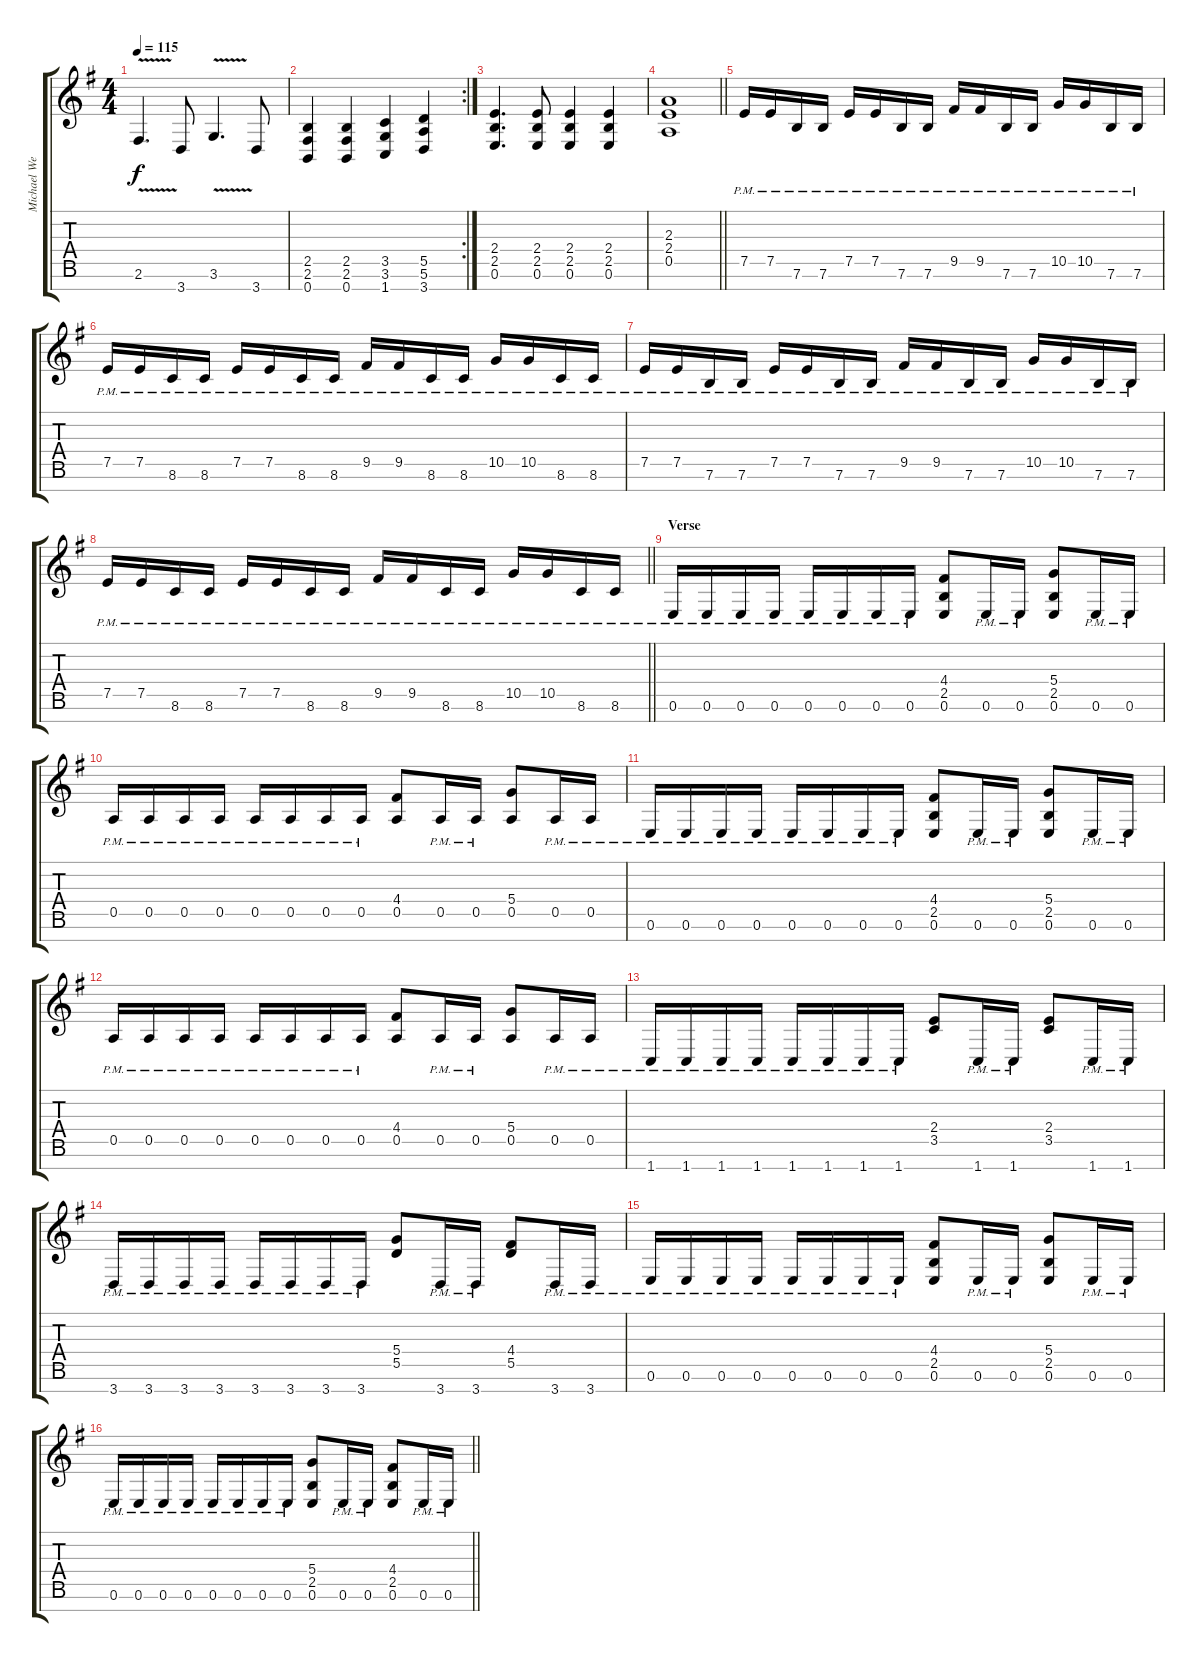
\track ("Michael Weikath" "Michael We") {instrument distortionguitar}
\staff {score tabs}
\tuning (E4 B3 G3 D3 A2 E2 B1) {hide}
\ts (4 4)
\tempo 115
\clef g2
\ks eminor
2.6{v}.4{d dy f} 3.7.8 3.6{v}.4{d} 3.7.8 |
\rc 2
(2.5 2.6 0.7).4 (2.5 2.6 0.7).4 (3.5 3.6 1.7).4 (5.5 5.6 3.7).4 |
(2.4 2.5 0.6).4{d} (2.4 2.5 0.6).8 (2.4 2.5 0.6).4 (2.4 2.5 0.6).4 |
\barLineRight lightlight
(2.3 2.4 0.5).1 |
7.5{pm}.16 7.5{pm}.16 7.6{pm}.16 7.6{pm}.16 7.5{pm}.16 7.5{pm}.16 7.6{pm}.16 7.6{pm}.16 9.5{pm}.16 9.5{pm}.16 7.6{pm}.16 7.6{pm}.16 10.5{pm}.16 10.5{pm}.16 7.6{pm}.16 7.6{pm}.16 |
7.5{pm}.16 7.5{pm}.16 8.6{pm}.16 8.6{pm}.16 7.5{pm}.16 7.5{pm}.16 8.6{pm}.16 8.6{pm}.16 9.5{pm}.16 9.5{pm}.16 8.6{pm}.16 8.6{pm}.16 10.5{pm}.16 10.5{pm}.16 8.6{pm}.16 8.6{pm}.16 |
7.5{pm}.16 7.5{pm}.16 7.6{pm}.16 7.6{pm}.16 7.5{pm}.16 7.5{pm}.16 7.6{pm}.16 7.6{pm}.16 9.5{pm}.16 9.5{pm}.16 7.6{pm}.16 7.6{pm}.16 10.5{pm}.16 10.5{pm}.16 7.6{pm}.16 7.6{pm}.16 |
\barLineRight lightlight
7.5{pm}.16 7.5{pm}.16 8.6{pm}.16 8.6{pm}.16 7.5{pm}.16 7.5{pm}.16 8.6{pm}.16 8.6{pm}.16 9.5{pm}.16 9.5{pm}.16 8.6{pm}.16 8.6{pm}.16 10.5{pm}.16 10.5{pm}.16 8.6{pm}.16 8.6{pm}.16 |
\section ("" "Verse")
0.6{pm}.16 0.6{pm}.16 0.6{pm}.16 0.6{pm}.16 0.6{pm}.16 0.6{pm}.16 0.6{pm}.16 0.6{pm}.16 (4.4 2.5 0.6).8 0.6{pm}.16 0.6{pm}.16 (5.4 2.5 0.6).8 0.6{pm}.16 0.6{pm}.16 |
0.5{pm}.16 0.5{pm}.16 0.5{pm}.16 0.5{pm}.16 0.5{pm}.16 0.5{pm}.16 0.5{pm}.16 0.5{pm}.16 (4.4 0.5).8 0.5{pm}.16 0.5{pm}.16 (5.4 0.5).8 0.5{pm}.16 0.5{pm}.16 |
0.6{pm}.16 0.6{pm}.16 0.6{pm}.16 0.6{pm}.16 0.6{pm}.16 0.6{pm}.16 0.6{pm}.16 0.6{pm}.16 (4.4 2.5 0.6).8 0.6{pm}.16 0.6{pm}.16 (5.4 2.5 0.6).8 0.6{pm}.16 0.6{pm}.16 |
0.5{pm}.16 0.5{pm}.16 0.5{pm}.16 0.5{pm}.16 0.5{pm}.16 0.5{pm}.16 0.5{pm}.16 0.5{pm}.16 (4.4 0.5).8 0.5{pm}.16 0.5{pm}.16 (5.4 0.5).8 0.5{pm}.16 0.5{pm}.16 |
1.7{pm}.16 1.7{pm}.16 1.7{pm}.16 1.7{pm}.16 1.7{pm}.16 1.7{pm}.16 1.7{pm}.16 1.7{pm}.16 (2.4 3.5).8 1.7{pm}.16 1.7{pm}.16 (2.4 3.5).8 1.7{pm}.16 1.7{pm}.16 |
3.7{pm}.16 3.7{pm}.16 3.7{pm}.16 3.7{pm}.16 3.7{pm}.16 3.7{pm}.16 3.7{pm}.16 3.7{pm}.16 (5.4 5.5).8 3.7{pm}.16 3.7{pm}.16 (4.4 5.5).8 3.7{pm}.16 3.7{pm}.16 |
0.6{pm}.16 0.6{pm}.16 0.6{pm}.16 0.6{pm}.16 0.6{pm}.16 0.6{pm}.16 0.6{pm}.16 0.6{pm}.16 (4.4 2.5 0.6).8 0.6{pm}.16 0.6{pm}.16 (5.4 2.5 0.6).8 0.6{pm}.16 0.6{pm}.16 |
\barLineRight lightlight
0.6{pm}.16 0.6{pm}.16 0.6{pm}.16 0.6{pm}.16 0.6{pm}.16 0.6{pm}.16 0.6{pm}.16 0.6{pm}.16 (5.4 2.5 0.6).8 0.6{pm}.16 0.6{pm}.16 (4.4 2.5 0.6).8 0.6{pm}.16 0.6{pm}.16
